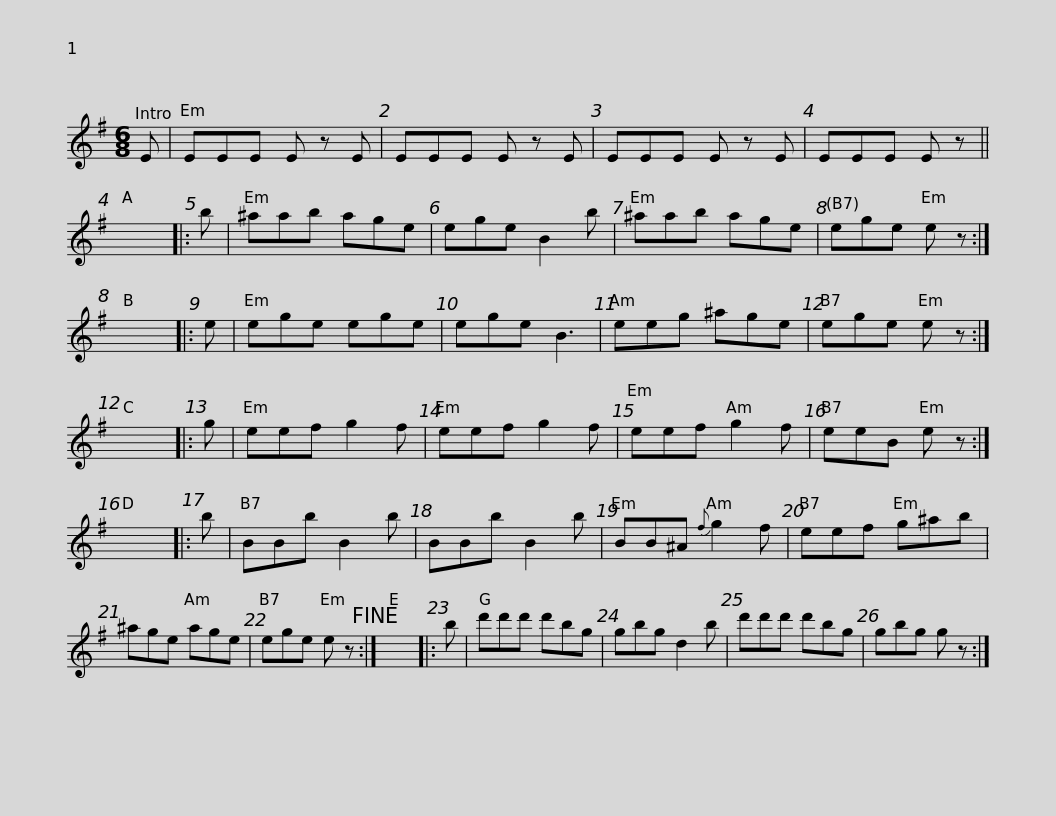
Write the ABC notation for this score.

X:1
L:1/8
M:6/8
I:linebreak $
K:Emin
V:1 treble
V:1
 E | EEE E z E | EEE E z E | EEE E z E | EEE E z || %5
 x6 |: b | ^aab age |$ ege B2 b | ^aab age | %10
 ege e z :| x6 |: e | ege ege | ege B3 | %15
 eeg ^age |$ ege e z :| x6 |: g | eef g2 f | %20
 eef g2 f | eef g2 f | eeB e z :| x6 |: b | %25
 BBb B2 b |$ BBb B2 b | BB^A{f} g2 f | eef g^ab | ^age age | %30
 ege e z!fine! :| x6 |: b | d'd'd' d'bg |$ gbg d2 b | %35
 d'd'd' d'bg | gbg g z :| %37
